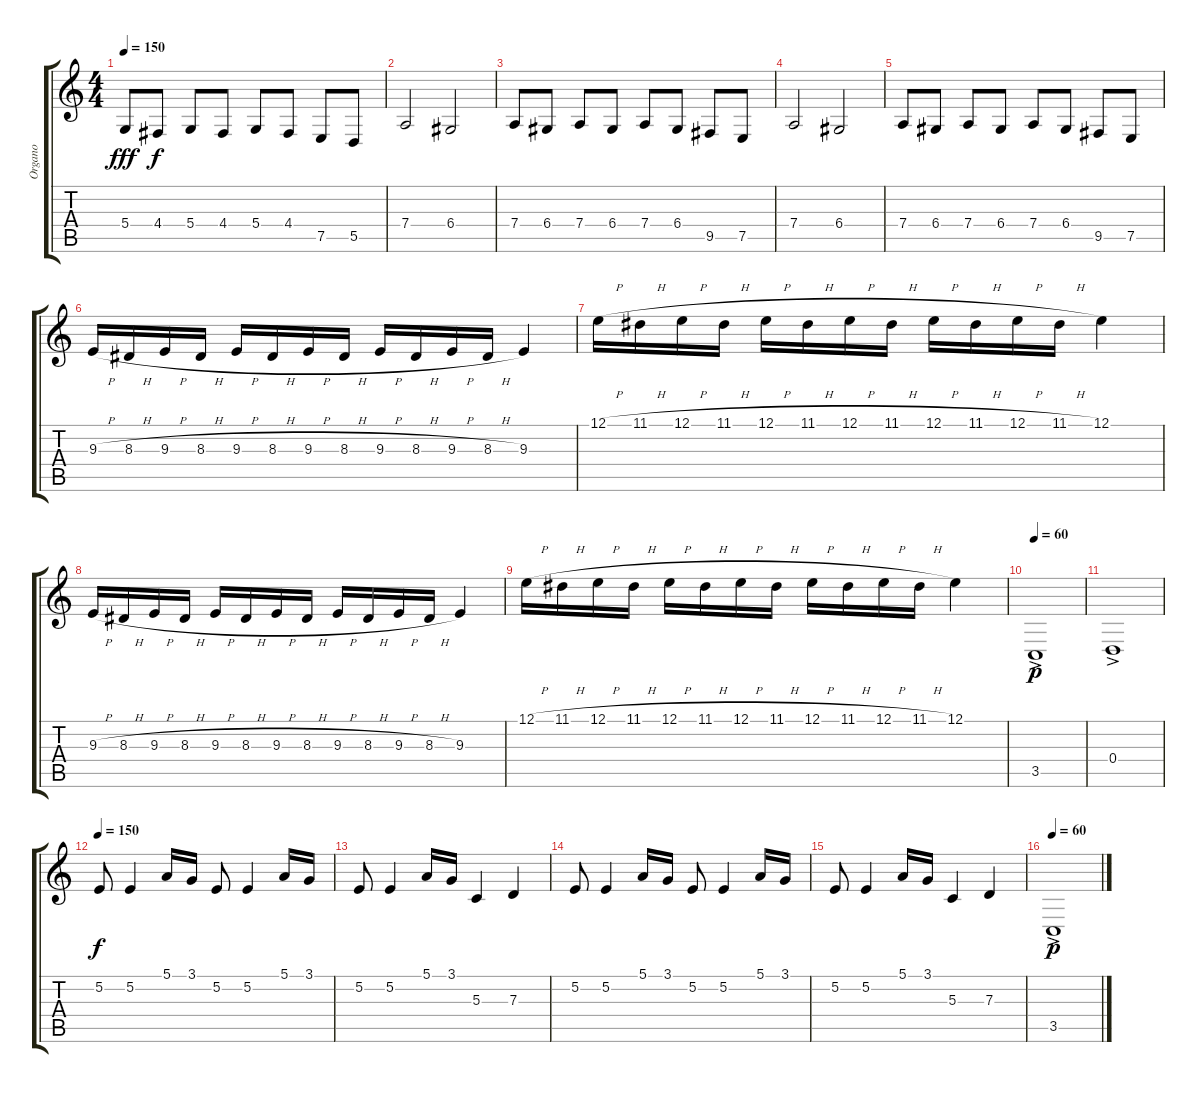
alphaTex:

\track ("Organo" "Organo") {instrument churchorgan}
\staff {score tabs}
\tuning (E4 B3 G3 D3 A2 E2) {hide}
\ts (4 4)
\tempo 150
\clef g2
\ks c
5.4.8{dy fff} 4.4.8{dy f} 5.4.8 4.4.8 5.4.8 4.4.8 7.5.8 5.5.8 |
7.4.2 6.4.2 |
7.4.8 6.4.8 7.4.8 6.4.8 7.4.8 6.4.8 9.5.8 7.5.8 |
7.4.2 6.4.2 |
7.4.8 6.4.8 7.4.8 6.4.8 7.4.8 6.4.8 9.5.8 7.5.8 |
9.3{h}.16 8.3{h}.16 9.3{h}.16 8.3{h}.16 9.3{h}.16 8.3{h}.16 9.3{h}.16 8.3{h}.16 9.3{h}.16 8.3{h}.16 9.3{h}.16 8.3{h}.16 9.3.4 |
12.1{h}.16 11.1{h}.16 12.1{h}.16 11.1{h}.16 12.1{h}.16 11.1{h}.16 12.1{h}.16 11.1{h}.16 12.1{h}.16 11.1{h}.16 12.1{h}.16 11.1{h}.16 12.1.4 |
9.3{h}.16 8.3{h}.16 9.3{h}.16 8.3{h}.16 9.3{h}.16 8.3{h}.16 9.3{h}.16 8.3{h}.16 9.3{h}.16 8.3{h}.16 9.3{h}.16 8.3{h}.16 9.3.4 |
12.1{h}.16 11.1{h}.16 12.1{h}.16 11.1{h}.16 12.1{h}.16 11.1{h}.16 12.1{h}.16 11.1{h}.16 12.1{h}.16 11.1{h}.16 12.1{h}.16 11.1{h}.16 12.1.4 |
\tempo 60
3.5{ac}.1{dy p instrument churchorgan} |
0.4{ac}.1 |
\tempo 150
5.2.8{dy f instrument lead2sawtooth} 5.2.4 5.1.16 3.1.16 5.2.8 5.2.4 5.1.16 3.1.16 |
5.2.8 5.2.4 5.1.16 3.1.16 5.3.4 7.3.4 |
5.2.8{instrument lead2sawtooth} 5.2.4 5.1.16 3.1.16 5.2.8 5.2.4 5.1.16 3.1.16 |
5.2.8 5.2.4 5.1.16 3.1.16 5.3.4 7.3.4 |
\tempo 60
3.5{ac}.1{dy p instrument churchorgan}
